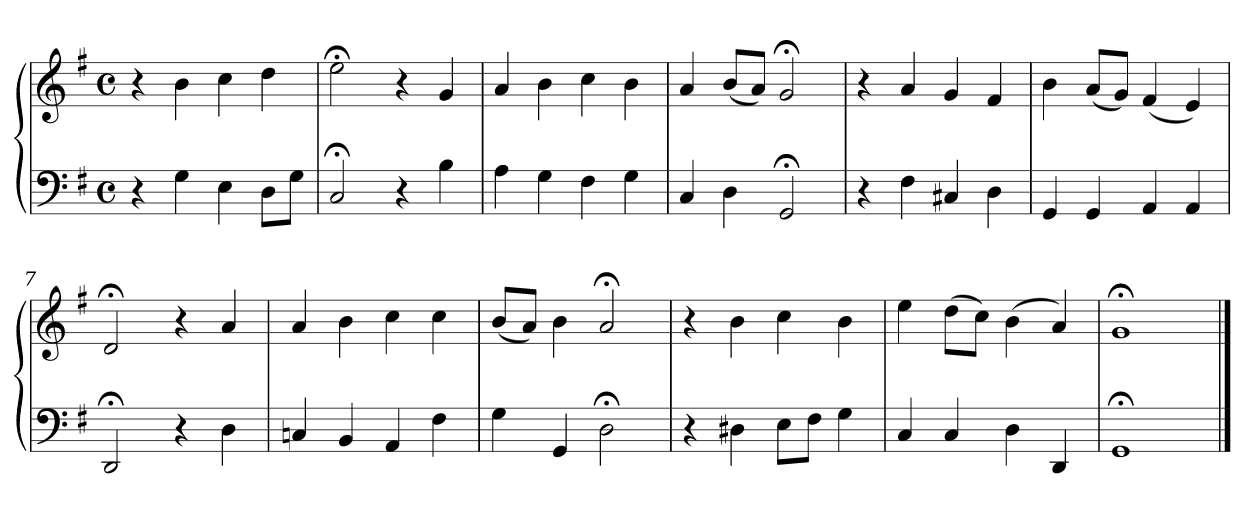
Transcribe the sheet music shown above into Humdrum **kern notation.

**kern	**kern
*part1	*part1
*staff2	*staff1
*clefF4	*clefG2
*k[f#]	*k[f#]
*M4/4	*M4/4
*met(c)	*met(c)
=1	=1
4r	4r
4G	4b
4E	4cc
8DL	4dd
8GJ	.
=2	=2
2C;<	2ee;<
4r	4r
4B	4g
=3	=3
4A	4a
4G	4b
4F#	4cc
4G	4b
=4	=4
4C	4a
4D	(8bL
.	8aJ)
2GG;<	2g;<
=5	=5
4r	4r
4F#	4a
4C#X	4g
4D	4f#
=6	=6
4GG	4b
4GG	(8aL
.	8gJ)
4AA	(4f#
4AA	4e)
=7	=7
2DD;<	2d;<
4r	4r
4D	4a
!!LO:LB:g=z
=8	=8
4Cn	4a
4BB	4b
4AA	4cc
4F#	4cc
=9	=9
4G	(8bL
.	8aJ)
4GG	4b
2D;<	2a;<
=10	=10
4r	4r
4D#X	4b
8EL	4cc
8F#J	.
4G	4b
=11	=11
4C	4ee
4C	(8ddL
.	8ccJ)
4D	(4b
4DD	4a)
=12	=12
1GG;<	1g;<
==	==
*-	*-
